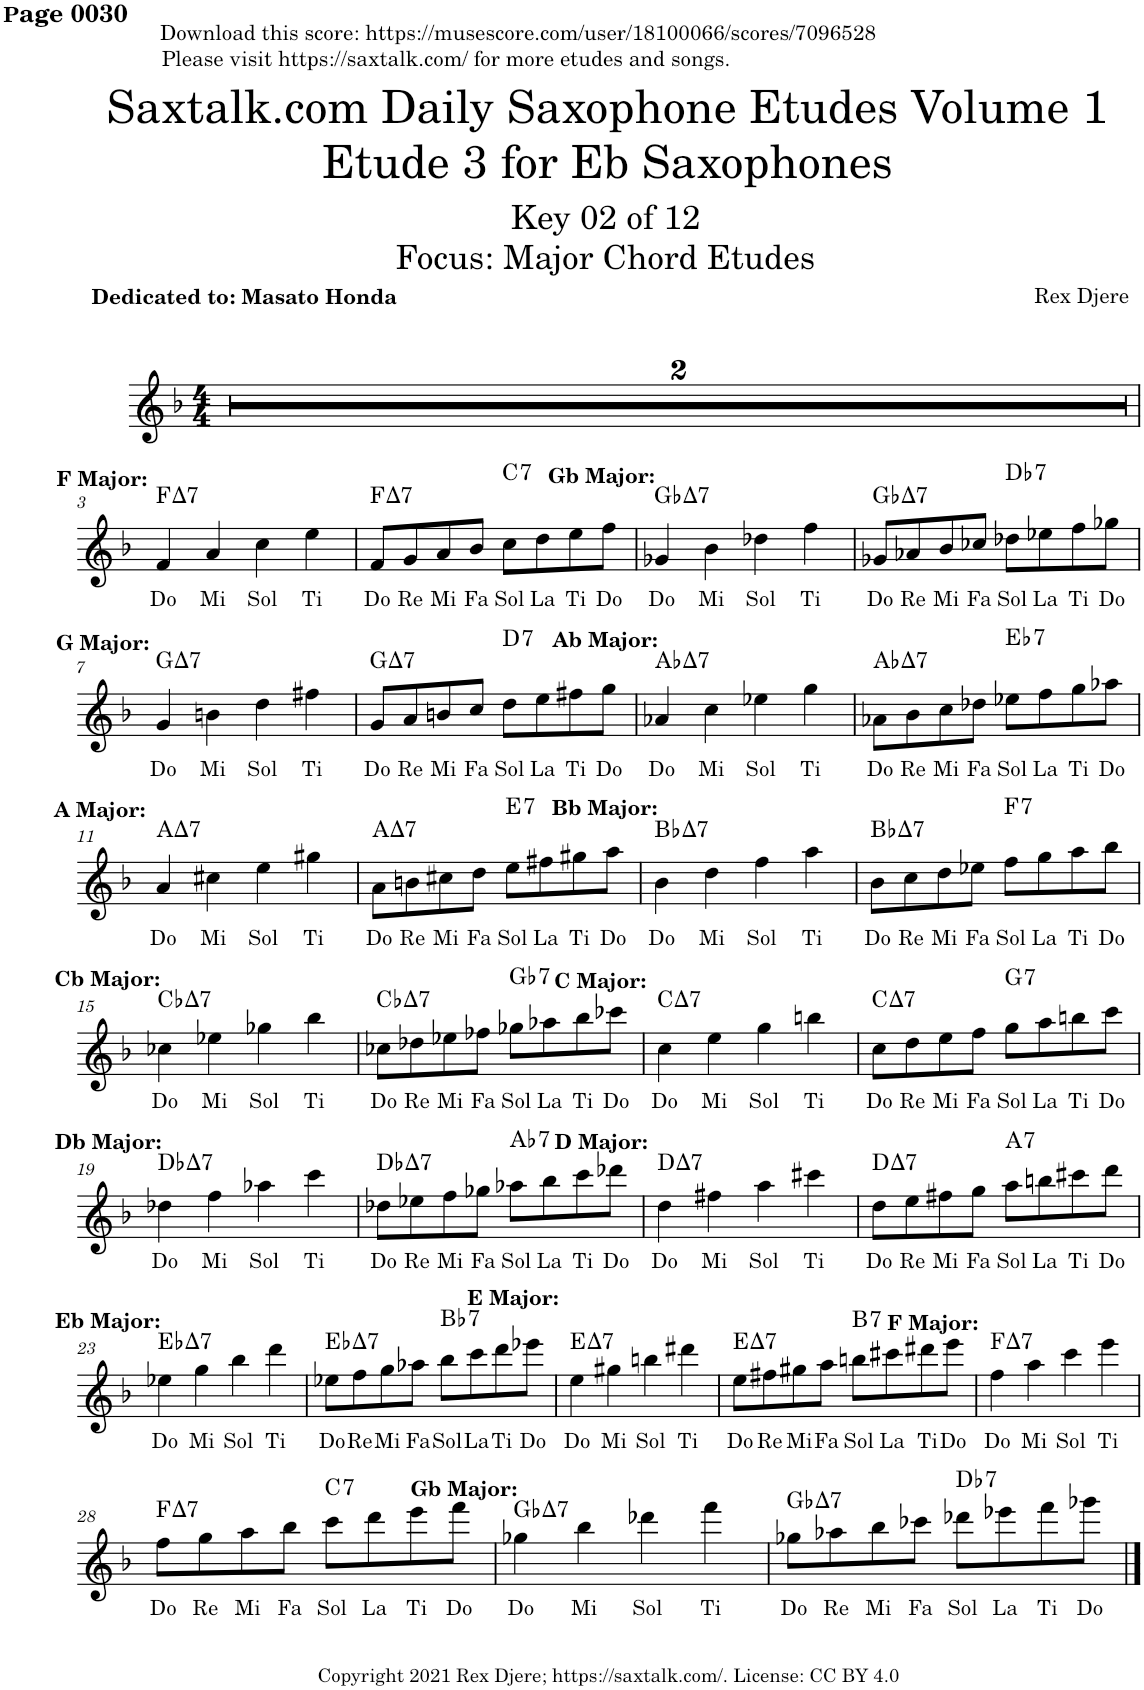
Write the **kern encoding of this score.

**kern	**text	**harte
*part1	*part1	*part1
*staff1	*staff1	*
*I"Alto Saxophone	*	*
*I'A. Sax.	*	*
*clefG2	*	*
*Trd5c9	*	*
*k[b-]	*	*
*M4/4	*	*
=1	=1	=1
1r	.	.
=2	=2	=2
1r	.	.
!!LO:LB:g=z
=3	=3	=3
!LO:TX:a:B:t=F Major&colon;	!	!
!	!LO:LY:b	!LO:H:kt=7
4f/	Do	F:maj7
!	!LO:LY:b	!
4a/	Mi	.
!	!LO:LY:b	!
4cc\	Sol	.
!	!LO:LY:b	!
4ee\	Ti	.
=4	=4	=4
!	!LO:LY:b	!LO:H:kt=7
8f/L	Do	F:maj7
!	!LO:LY:b	!
8g/	Re	.
!	!LO:LY:b	!
8a/	Mi	.
!	!LO:LY:b	!
8b-/J	Fa	.
!	!LO:LY:b	!LO:H:n=1:kt=N.C.
!	!	!LO:H:n=2:kt=7
8cc\L	Sol	N C:7
!	!LO:LY:b	!
8dd\	La	.
!	!LO:LY:b	!
8ee\	Ti	.
!	!LO:LY:b	!
8ff\J	Do	.
=5	=5	=5
!LO:TX:a:B:t=Gb Major&colon;	!	!
!	!LO:LY:b	!LO:H:kt=7
4g-X/	Do	Gb:maj7
!	!LO:LY:b	!
4b-\	Mi	.
!	!LO:LY:b	!
4dd-X\	Sol	.
!	!LO:LY:b	!
4ff\	Ti	.
=6	=6	=6
!	!LO:LY:b	!LO:H:kt=7
8g-X/L	Do	Gb:maj7
!	!LO:LY:b	!
8a-X/	Re	.
!	!LO:LY:b	!
8b-/	Mi	.
!	!LO:LY:b	!
8cc-X/J	Fa	.
!	!LO:LY:b	!LO:H:n=1:kt=N.C.
!	!	!LO:H:n=2:kt=7
8dd-X\L	Sol	N Db:7
!	!LO:LY:b	!
8ee-X\	La	.
!	!LO:LY:b	!
8ff\	Ti	.
!	!LO:LY:b	!
8gg-X\J	Do	.
!!LO:LB:g=z
=7	=7	=7
!LO:TX:a:B:t=G Major&colon;	!	!
!	!LO:LY:b	!LO:H:kt=7
4g/	Do	G:maj7
!	!LO:LY:b	!
4bn\	Mi	.
!	!LO:LY:b	!
4dd\	Sol	.
!	!LO:LY:b	!
4ff#X\	Ti	.
=8	=8	=8
!	!LO:LY:b	!LO:H:kt=7
8g/L	Do	G:maj7
!	!LO:LY:b	!
8a/	Re	.
!	!LO:LY:b	!
8bn/	Mi	.
!	!LO:LY:b	!
8cc/J	Fa	.
!	!LO:LY:b	!LO:H:n=1:kt=N.C.
!	!	!LO:H:n=2:kt=7
8dd\L	Sol	N D:7
!	!LO:LY:b	!
8ee\	La	.
!	!LO:LY:b	!
8ff#X\	Ti	.
!	!LO:LY:b	!
8gg\J	Do	.
=9	=9	=9
!LO:TX:a:B:t=Ab Major&colon;	!	!
!	!LO:LY:b	!LO:H:kt=7
4a-X/	Do	Ab:maj7
!	!LO:LY:b	!
4cc\	Mi	.
!	!LO:LY:b	!
4ee-X\	Sol	.
!	!LO:LY:b	!
4gg\	Ti	.
=10	=10	=10
!	!LO:LY:b	!LO:H:kt=7
8a-X\L	Do	Ab:maj7
!	!LO:LY:b	!
8b-\	Re	.
!	!LO:LY:b	!
8cc\	Mi	.
!	!LO:LY:b	!
8dd-X\J	Fa	.
!	!LO:LY:b	!LO:H:n=1:kt=N.C.
!	!	!LO:H:n=2:kt=7
8ee-X\L	Sol	N Eb:7
!	!LO:LY:b	!
8ff\	La	.
!	!LO:LY:b	!
8gg\	Ti	.
!	!LO:LY:b	!
8aa-X\J	Do	.
!!LO:LB:g=z
=11	=11	=11
!LO:TX:a:B:t=A Major&colon;	!	!
!	!LO:LY:b	!LO:H:kt=7
4a/	Do	A:maj7
!	!LO:LY:b	!
4cc#X\	Mi	.
!	!LO:LY:b	!
4ee\	Sol	.
!	!LO:LY:b	!
4gg#X\	Ti	.
=12	=12	=12
!	!LO:LY:b	!LO:H:kt=7
8a\L	Do	A:maj7
!	!LO:LY:b	!
8bn\	Re	.
!	!LO:LY:b	!
8cc#X\	Mi	.
!	!LO:LY:b	!
8dd\J	Fa	.
!	!LO:LY:b	!LO:H:n=1:kt=N.C.
!	!	!LO:H:n=2:kt=7
8ee\L	Sol	N E:7
!	!LO:LY:b	!
8ff#X\	La	.
!	!LO:LY:b	!
8gg#X\	Ti	.
!	!LO:LY:b	!
8aa\J	Do	.
=13	=13	=13
!LO:TX:a:B:t=Bb Major&colon;	!	!
!	!LO:LY:b	!LO:H:kt=7
4b-\	Do	Bb:maj7
!	!LO:LY:b	!
4dd\	Mi	.
!	!LO:LY:b	!
4ff\	Sol	.
!	!LO:LY:b	!
4aa\	Ti	.
=14	=14	=14
!	!LO:LY:b	!LO:H:kt=7
8b-\L	Do	Bb:maj7
!	!LO:LY:b	!
8cc\	Re	.
!	!LO:LY:b	!
8dd\	Mi	.
!	!LO:LY:b	!
8ee-X\J	Fa	.
!	!LO:LY:b	!LO:H:n=1:kt=N.C.
!	!	!LO:H:n=2:kt=7
8ff\L	Sol	N F:7
!	!LO:LY:b	!
8gg\	La	.
!	!LO:LY:b	!
8aa\	Ti	.
!	!LO:LY:b	!
8bb-\J	Do	.
!!LO:LB:g=z
=15	=15	=15
!LO:TX:a:B:t=Cb Major&colon;	!	!
!	!LO:LY:b	!LO:H:kt=7
4cc-X\	Do	Cb:maj7
!	!LO:LY:b	!
4ee-X\	Mi	.
!	!LO:LY:b	!
4gg-X\	Sol	.
!	!LO:LY:b	!
4bb-\	Ti	.
=16	=16	=16
!	!LO:LY:b	!LO:H:kt=7
8cc-X\L	Do	Cb:maj7
!	!LO:LY:b	!
8dd-X\	Re	.
!	!LO:LY:b	!
8ee-X\	Mi	.
!	!LO:LY:b	!
8ff-X\J	Fa	.
!	!LO:LY:b	!LO:H:n=1:kt=N.C.
!	!	!LO:H:n=2:kt=7
8gg-X\L	Sol	N Gb:7
!	!LO:LY:b	!
8aa-X\	La	.
!	!LO:LY:b	!
8bb-\	Ti	.
!	!LO:LY:b	!
8ccc-X\J	Do	.
=17	=17	=17
!LO:TX:a:B:t=C Major&colon;	!	!
!	!LO:LY:b	!LO:H:kt=7
4cc\	Do	C:maj7
!	!LO:LY:b	!
4ee\	Mi	.
!	!LO:LY:b	!
4gg\	Sol	.
!	!LO:LY:b	!
4bbn\	Ti	.
=18	=18	=18
!	!LO:LY:b	!LO:H:kt=7
8cc\L	Do	C:maj7
!	!LO:LY:b	!
8dd\	Re	.
!	!LO:LY:b	!
8ee\	Mi	.
!	!LO:LY:b	!
8ff\J	Fa	.
!	!LO:LY:b	!LO:H:n=1:kt=N.C.
!	!	!LO:H:n=2:kt=7
8gg\L	Sol	N G:7
!	!LO:LY:b	!
8aa\	La	.
!	!LO:LY:b	!
8bbn\	Ti	.
!	!LO:LY:b	!
8ccc\J	Do	.
!!LO:LB:g=z
=19	=19	=19
!LO:TX:a:B:t=Db Major&colon;	!	!
!	!LO:LY:b	!LO:H:kt=7
4dd-X\	Do	Db:maj7
!	!LO:LY:b	!
4ff\	Mi	.
!	!LO:LY:b	!
4aa-X\	Sol	.
!	!LO:LY:b	!
4ccc\	Ti	.
=20	=20	=20
!	!LO:LY:b	!LO:H:kt=7
8dd-X\L	Do	Db:maj7
!	!LO:LY:b	!
8ee-X\	Re	.
!	!LO:LY:b	!
8ff\	Mi	.
!	!LO:LY:b	!
8gg-X\J	Fa	.
!	!LO:LY:b	!LO:H:n=1:kt=N.C.
!	!	!LO:H:n=2:kt=7
8aa-X\L	Sol	N Ab:7
!	!LO:LY:b	!
8bb-\	La	.
!	!LO:LY:b	!
8ccc\	Ti	.
!	!LO:LY:b	!
8ddd-X\J	Do	.
=21	=21	=21
!LO:TX:a:B:t=D Major&colon;	!	!
!	!LO:LY:b	!LO:H:kt=7
4dd\	Do	D:maj7
!	!LO:LY:b	!
4ff#X\	Mi	.
!	!LO:LY:b	!
4aa\	Sol	.
!	!LO:LY:b	!
4ccc#X\	Ti	.
=22	=22	=22
!	!LO:LY:b	!LO:H:kt=7
8dd\L	Do	D:maj7
!	!LO:LY:b	!
8ee\	Re	.
!	!LO:LY:b	!
8ff#X\	Mi	.
!	!LO:LY:b	!
8gg\J	Fa	.
!	!LO:LY:b	!LO:H:n=1:kt=N.C.
!	!	!LO:H:n=2:kt=7
8aa\L	Sol	N A:7
!	!LO:LY:b	!
8bbn\	La	.
!	!LO:LY:b	!
8ccc#X\	Ti	.
!	!LO:LY:b	!
8ddd\J	Do	.
!!LO:LB:g=z
=23	=23	=23
!LO:TX:a:B:t=Eb Major&colon;	!	!
!	!LO:LY:b	!LO:H:kt=7
4ee-X\	Do	Eb:maj7
!	!LO:LY:b	!
4gg\	Mi	.
!	!LO:LY:b	!
4bb-\	Sol	.
!	!LO:LY:b	!
4ddd\	Ti	.
=24	=24	=24
!	!LO:LY:b	!LO:H:kt=7
8ee-X\L	Do	Eb:maj7
!	!LO:LY:b	!
8ff\	Re	.
!	!LO:LY:b	!
8gg\	Mi	.
!	!LO:LY:b	!
8aa-X\J	Fa	.
!	!LO:LY:b	!LO:H:n=1:kt=N.C.
!	!	!LO:H:n=2:kt=7
8bb-\L	Sol	N Bb:7
!	!LO:LY:b	!
8ccc\	La	.
!	!LO:LY:b	!
8ddd\	Ti	.
!	!LO:LY:b	!
8eee-X\J	Do	.
=25	=25	=25
!LO:TX:a:B:t=E Major&colon;	!	!
!	!LO:LY:b	!LO:H:kt=7
4ee\	Do	E:maj7
!	!LO:LY:b	!
4gg#X\	Mi	.
!	!LO:LY:b	!
4bbn\	Sol	.
!	!LO:LY:b	!
4ddd#X\	Ti	.
=26	=26	=26
!	!LO:LY:b	!LO:H:kt=7
8ee\L	Do	E:maj7
!	!LO:LY:b	!
8ff#X\	Re	.
!	!LO:LY:b	!
8gg#X\	Mi	.
!	!LO:LY:b	!
8aa\J	Fa	.
!	!LO:LY:b	!LO:H:n=1:kt=N.C.
!	!	!LO:H:n=2:kt=7
8bbn\L	Sol	N B:7
!	!LO:LY:b	!
8ccc#X\	La	.
!	!LO:LY:b	!
8ddd#X\	Ti	.
!	!LO:LY:b	!
8eee\J	Do	.
=27	=27	=27
!LO:TX:a:B:t=F Major&colon;	!	!
!	!LO:LY:b	!LO:H:kt=7
4ff\	Do	F:maj7
!	!LO:LY:b	!
4aa\	Mi	.
!	!LO:LY:b	!
4ccc\	Sol	.
!	!LO:LY:b	!
4eee\	Ti	.
!!LO:LB:g=z
=28	=28	=28
!	!LO:LY:b	!LO:H:kt=7
8ff\L	Do	F:maj7
!	!LO:LY:b	!
8gg\	Re	.
!	!LO:LY:b	!
8aa\	Mi	.
!	!LO:LY:b	!
8bb-\J	Fa	.
!	!LO:LY:b	!LO:H:n=1:kt=N.C.
!	!	!LO:H:n=2:kt=7
8ccc\L	Sol	N C:7
!	!LO:LY:b	!
8ddd\	La	.
!	!LO:LY:b	!
8eee\	Ti	.
!	!LO:LY:b	!
8fff\J	Do	.
=29	=29	=29
!LO:TX:a:B:t=Gb Major&colon;	!	!
!	!LO:LY:b	!LO:H:kt=7
4gg-X\	Do	Gb:maj7
!	!LO:LY:b	!
4bb-\	Mi	.
!	!LO:LY:b	!
4ddd-X\	Sol	.
!	!LO:LY:b	!
4fff\	Ti	.
=	=	=
*-	*-	*-
